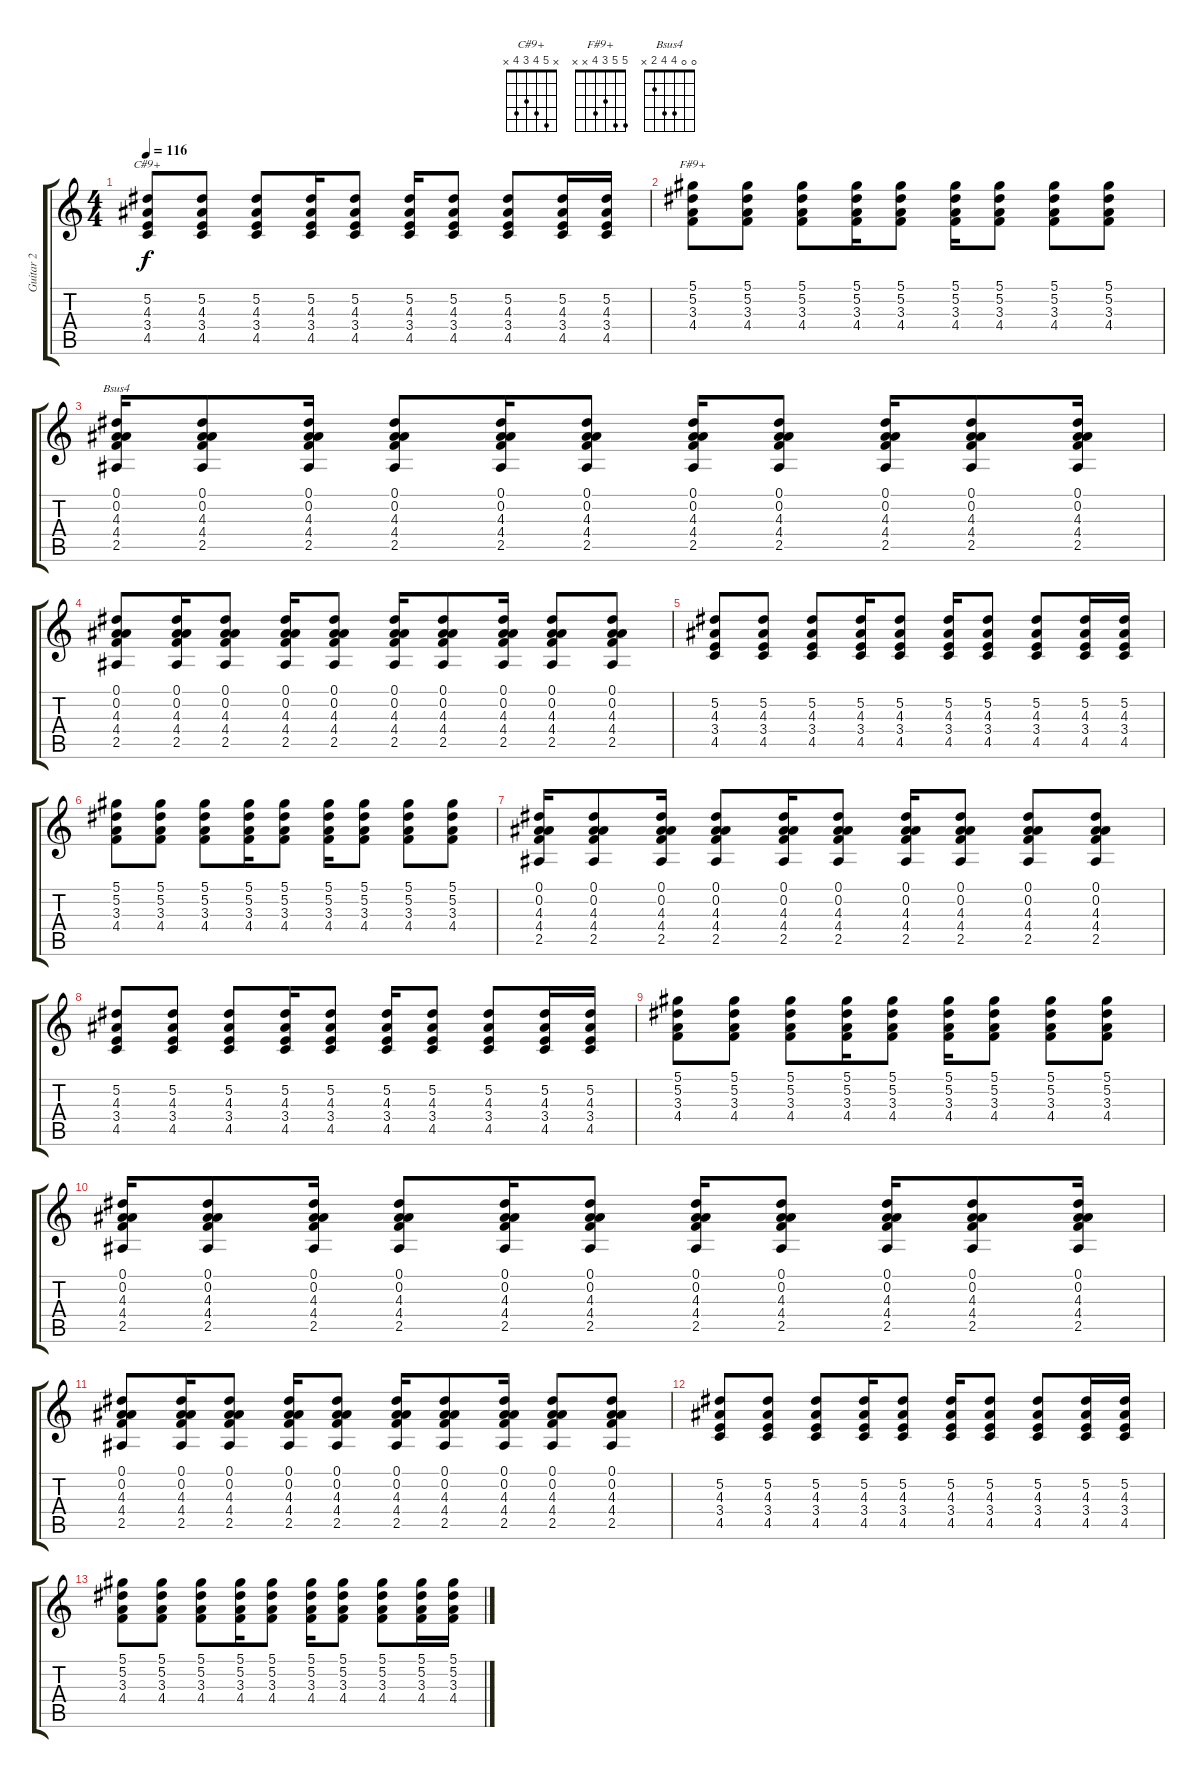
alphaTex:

\track ("Guitar 2" "Guitar 2") {instrument overdrivenguitar}
\staff {score tabs}
\tuning (Eb4 Bb3 Gb3 Db3 Ab2 Eb2) {hide}
\chord ("C#9+" x 5 4 3 4 x)
\chord ("F#9+" 5 5 3 4 x x)
\chord ("Bsus4" 0 0 4 4 2 x)
\ts (4 4)
\tempo 116
\clef g2
\ks c
(5.2 4.3 3.4 4.5).8{ch "C#9+" dy f} (5.2 4.3 3.4 4.5).8 (5.2 4.3 3.4 4.5).8 (5.2 4.3 3.4 4.5).16 (5.2 4.3 3.4 4.5).8 (5.2 4.3 3.4 4.5).16 (5.2 4.3 3.4 4.5).8 (5.2 4.3 3.4 4.5).8 (5.2 4.3 3.4 4.5).16 (5.2 4.3 3.4 4.5).16 |
(5.1 5.2 3.3 4.4).8{ch "F#9+"} (5.1 5.2 3.3 4.4).8 (5.1 5.2 3.3 4.4).8 (5.1 5.2 3.3 4.4).16 (5.1 5.2 3.3 4.4).8 (5.1 5.2 3.3 4.4).16 (5.1 5.2 3.3 4.4).8 (5.1 5.2 3.3 4.4).8 (5.1 5.2 3.3 4.4).8 |
(0.1 0.2 4.3 4.4 2.5).16{ch "Bsus4"} (0.1 0.2 4.3 4.4 2.5).8 (0.1 0.2 4.3 4.4 2.5).16 (0.1 0.2 4.3 4.4 2.5).8 (0.1 0.2 4.3 4.4 2.5).16 (0.1 0.2 4.3 4.4 2.5).8 (0.1 0.2 4.3 4.4 2.5).16 (0.1 0.2 4.3 4.4 2.5).8 (0.1 0.2 4.3 4.4 2.5).16 (0.1 0.2 4.3 4.4 2.5).8 (0.1 0.2 4.3 4.4 2.5).16 |
(0.1 0.2 4.3 4.4 2.5).8 (0.1 0.2 4.3 4.4 2.5).16 (0.1 0.2 4.3 4.4 2.5).8 (0.1 0.2 4.3 4.4 2.5).16 (0.1 0.2 4.3 4.4 2.5).8 (0.1 0.2 4.3 4.4 2.5).16 (0.1 0.2 4.3 4.4 2.5).8 (0.1 0.2 4.3 4.4 2.5).16 (0.1 0.2 4.3 4.4 2.5).8 (0.1 0.2 4.3 4.4 2.5).8 |
(5.2 4.3 3.4 4.5).8 (5.2 4.3 3.4 4.5).8 (5.2 4.3 3.4 4.5).8 (5.2 4.3 3.4 4.5).16 (5.2 4.3 3.4 4.5).8 (5.2 4.3 3.4 4.5).16 (5.2 4.3 3.4 4.5).8 (5.2 4.3 3.4 4.5).8 (5.2 4.3 3.4 4.5).16 (5.2 4.3 3.4 4.5).16 |
(5.1 5.2 3.3 4.4).8 (5.1 5.2 3.3 4.4).8 (5.1 5.2 3.3 4.4).8 (5.1 5.2 3.3 4.4).16 (5.1 5.2 3.3 4.4).8 (5.1 5.2 3.3 4.4).16 (5.1 5.2 3.3 4.4).8 (5.1 5.2 3.3 4.4).8 (5.1 5.2 3.3 4.4).8 |
(0.1 0.2 4.3 4.4 2.5).16 (0.1 0.2 4.3 4.4 2.5).8 (0.1 0.2 4.3 4.4 2.5).16 (0.1 0.2 4.3 4.4 2.5).8 (0.1 0.2 4.3 4.4 2.5).16 (0.1 0.2 4.3 4.4 2.5).8 (0.1 0.2 4.3 4.4 2.5).16 (0.1 0.2 4.3 4.4 2.5).8 (0.1 0.2 4.3 4.4 2.5).8 (0.1 0.2 4.3 4.4 2.5).8 |
(5.2 4.3 3.4 4.5).8 (5.2 4.3 3.4 4.5).8 (5.2 4.3 3.4 4.5).8 (5.2 4.3 3.4 4.5).16 (5.2 4.3 3.4 4.5).8 (5.2 4.3 3.4 4.5).16 (5.2 4.3 3.4 4.5).8 (5.2 4.3 3.4 4.5).8 (5.2 4.3 3.4 4.5).16 (5.2 4.3 3.4 4.5).16 |
(5.1 5.2 3.3 4.4).8 (5.1 5.2 3.3 4.4).8 (5.1 5.2 3.3 4.4).8 (5.1 5.2 3.3 4.4).16 (5.1 5.2 3.3 4.4).8 (5.1 5.2 3.3 4.4).16 (5.1 5.2 3.3 4.4).8 (5.1 5.2 3.3 4.4).8 (5.1 5.2 3.3 4.4).8 |
(0.1 0.2 4.3 4.4 2.5).16 (0.1 0.2 4.3 4.4 2.5).8 (0.1 0.2 4.3 4.4 2.5).16 (0.1 0.2 4.3 4.4 2.5).8 (0.1 0.2 4.3 4.4 2.5).16 (0.1 0.2 4.3 4.4 2.5).8 (0.1 0.2 4.3 4.4 2.5).16 (0.1 0.2 4.3 4.4 2.5).8 (0.1 0.2 4.3 4.4 2.5).16 (0.1 0.2 4.3 4.4 2.5).8 (0.1 0.2 4.3 4.4 2.5).16 |
(0.1 0.2 4.3 4.4 2.5).8 (0.1 0.2 4.3 4.4 2.5).16 (0.1 0.2 4.3 4.4 2.5).8 (0.1 0.2 4.3 4.4 2.5).16 (0.1 0.2 4.3 4.4 2.5).8 (0.1 0.2 4.3 4.4 2.5).16 (0.1 0.2 4.3 4.4 2.5).8 (0.1 0.2 4.3 4.4 2.5).16 (0.1 0.2 4.3 4.4 2.5).8 (0.1 0.2 4.3 4.4 2.5).8 |
(5.2 4.3 3.4 4.5).8 (5.2 4.3 3.4 4.5).8 (5.2 4.3 3.4 4.5).8 (5.2 4.3 3.4 4.5).16 (5.2 4.3 3.4 4.5).8 (5.2 4.3 3.4 4.5).16 (5.2 4.3 3.4 4.5).8 (5.2 4.3 3.4 4.5).8 (5.2 4.3 3.4 4.5).16 (5.2 4.3 3.4 4.5).16 |
(5.1 5.2 3.3 4.4).8 (5.1 5.2 3.3 4.4).8 (5.1 5.2 3.3 4.4).8 (5.1 5.2 3.3 4.4).16 (5.1 5.2 3.3 4.4).8 (5.1 5.2 3.3 4.4).16 (5.1 5.2 3.3 4.4).8 (5.1 5.2 3.3 4.4).8 (5.1 5.2 3.3 4.4).16 (5.1 5.2 3.3 4.4).16
